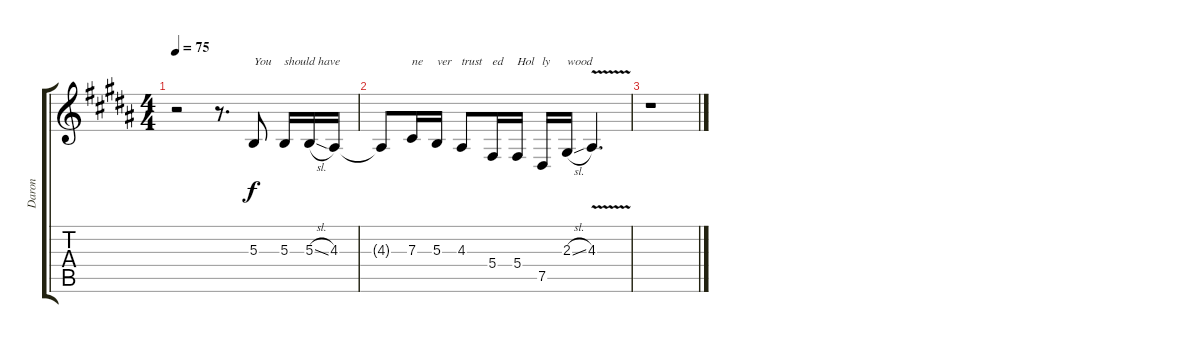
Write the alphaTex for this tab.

\track ("Daron" "Daron") {instrument synthvoice}
\staff {score tabs}
\tuning (Eb4 Bb3 Gb3 Db3 Ab2 Eb2) {hide}
\ts (4 4)
\tempo 75
\clef g2
\ks g#minor
r.2{dy f} r.8{d} 5.3.8{txt "You"} 5.3.16{txt "should have"} 5.3{sl}.16 4.3.16 |
4.3{t}.8 7.3.16{txt "ne"} 5.3.16{txt "ver"} 4.3.8{txt "trust"} 5.4.16{txt "ed"} 5.4.16{txt "Hol"} 7.5.16{txt "ly"} 2.3{sl}.16{txt "wood"} 4.3{v}.4{d} |
r.1
